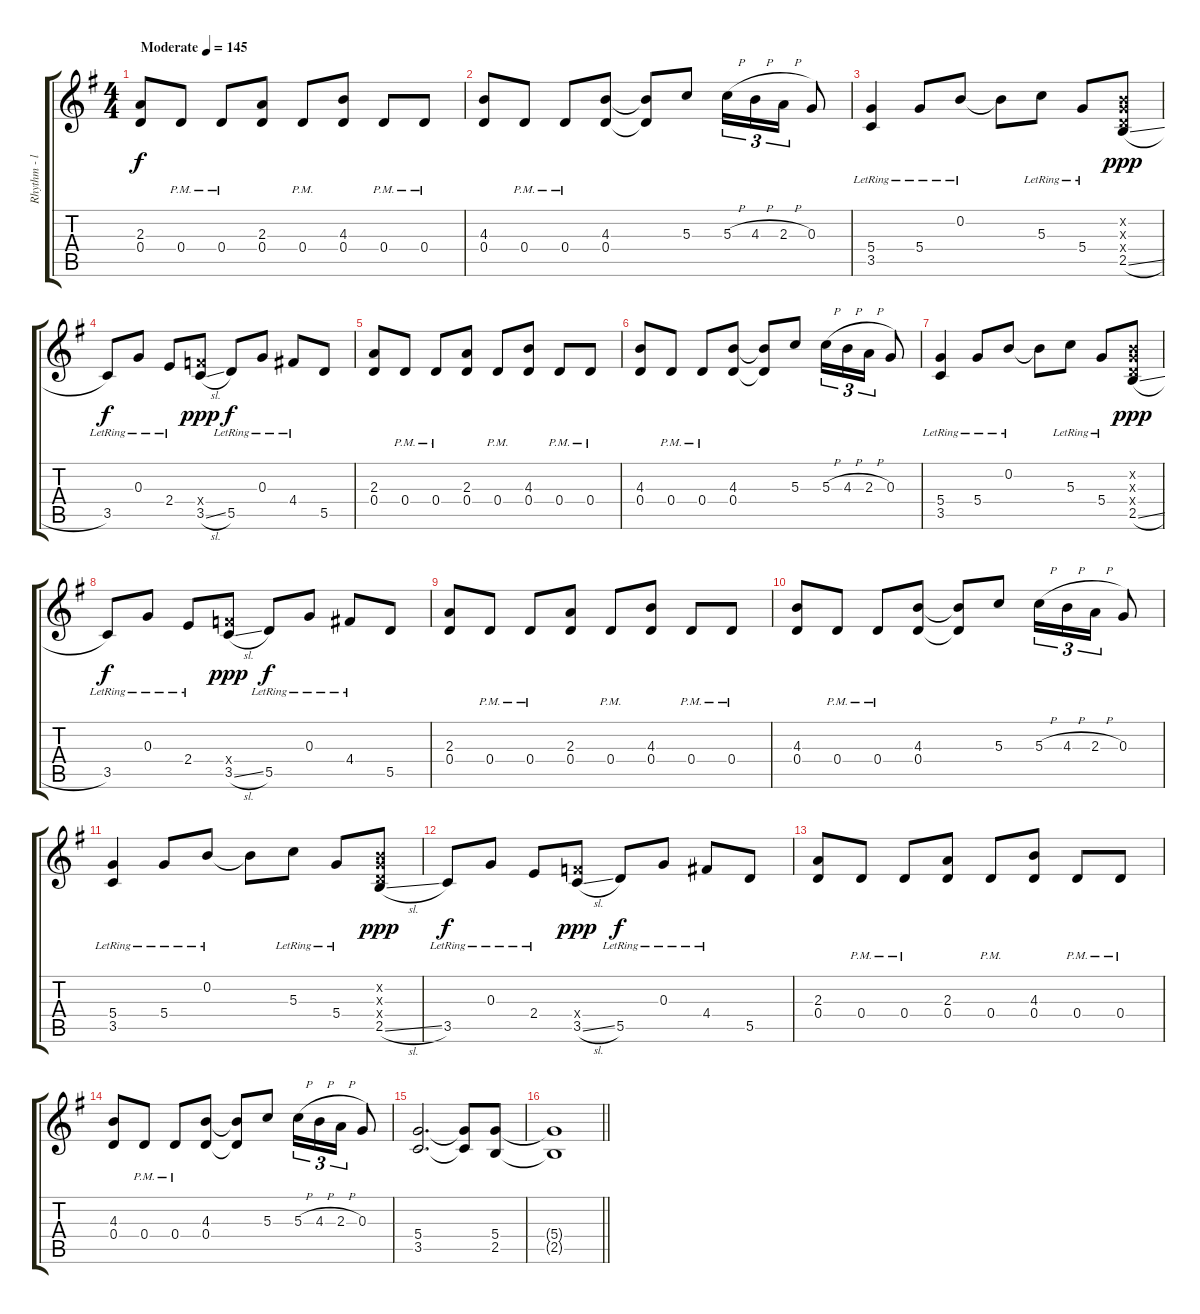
\track ("Rhythm - left" "Rhythm - l") {instrument distortionguitar}
\staff {score tabs}
\tuning (E4 B3 G3 D3 A2 E2) {hide}
\ts (4 4)
\tempo (145 "Moderate")
\clef g2
\ks g
(2.3 0.4).8{dy f instrument distortionguitar} 0.4{pm}.8 0.4{pm}.8 (2.3 0.4).8 0.4{pm}.8 (4.3 0.4).8 0.4{pm}.8 0.4{pm}.8 |
(4.3 0.4).8 0.4{pm}.8 0.4{pm}.8 (4.3 0.4).8 (4.3{t} 0.4{t}).8 5.3.8 5.3{h}.16{tu (3 2)} 4.3{h}.16{tu (3 2)} 2.3{h}.16{tu (3 2)} 0.3.8 |
(5.4{lr} 3.5{lr}).4 5.4{lr}.8 0.2{lr}.8 0.2{t}.8 5.3{lr}.8 5.4{lr}.8 (0.2{x} 0.3{x} 0.4{x} 2.5{sl}).8{dy ppp} |
3.5{lr}.8{dy f} 0.3{lr}.8 2.4{lr}.8 (3.4{x} 3.5{sl}).8{dy ppp} 5.5{lr}.8{dy f} 0.3{lr}.8 4.4{lr}.8 5.5.8 |
(2.3 0.4).8 0.4{pm}.8 0.4{pm}.8 (2.3 0.4).8 0.4{pm}.8 (4.3 0.4).8 0.4{pm}.8 0.4{pm}.8 |
(4.3 0.4).8 0.4{pm}.8 0.4{pm}.8 (4.3 0.4).8 (4.3{t} 0.4{t}).8 5.3.8 5.3{h}.16{tu (3 2)} 4.3{h}.16{tu (3 2)} 2.3{h}.16{tu (3 2)} 0.3.8 |
(5.4{lr} 3.5{lr}).4 5.4{lr}.8 0.2{lr}.8 0.2{t}.8 5.3{lr}.8 5.4{lr}.8 (0.2{x} 0.3{x} 0.4{x} 2.5{sl}).8{dy ppp} |
3.5{lr}.8{dy f} 0.3{lr}.8 2.4{lr}.8 (3.4{x} 3.5{sl}).8{dy ppp} 5.5{lr}.8{dy f} 0.3{lr}.8 4.4{lr}.8 5.5.8 |
(2.3 0.4).8 0.4{pm}.8 0.4{pm}.8 (2.3 0.4).8 0.4{pm}.8 (4.3 0.4).8 0.4{pm}.8 0.4{pm}.8 |
(4.3 0.4).8 0.4{pm}.8 0.4{pm}.8 (4.3 0.4).8 (4.3{t} 0.4{t}).8 5.3.8 5.3{h}.16{tu (3 2)} 4.3{h}.16{tu (3 2)} 2.3{h}.16{tu (3 2)} 0.3.8 |
(5.4{lr} 3.5{lr}).4 5.4{lr}.8 0.2{lr}.8 0.2{t}.8 5.3{lr}.8 5.4{lr}.8 (0.2{x} 0.3{x} 0.4{x} 2.5{sl}).8{dy ppp} |
3.5{lr}.8{dy f} 0.3{lr}.8 2.4{lr}.8 (3.4{x} 3.5{sl}).8{dy ppp} 5.5{lr}.8{dy f} 0.3{lr}.8 4.4{lr}.8 5.5.8 |
(2.3 0.4).8 0.4{pm}.8 0.4{pm}.8 (2.3 0.4).8 0.4{pm}.8 (4.3 0.4).8 0.4{pm}.8 0.4{pm}.8 |
(4.3 0.4).8 0.4{pm}.8 0.4{pm}.8 (4.3 0.4).8 (4.3{t} 0.4{t}).8 5.3.8 5.3{h}.16{tu (3 2)} 4.3{h}.16{tu (3 2)} 2.3{h}.16{tu (3 2)} 0.3.8 |
(5.4 3.5).2{d} (5.4{t} 3.5{t}).8 (5.4 2.5).8 |
\barLineRight lightlight
(5.4{t} 2.5{t}).1
